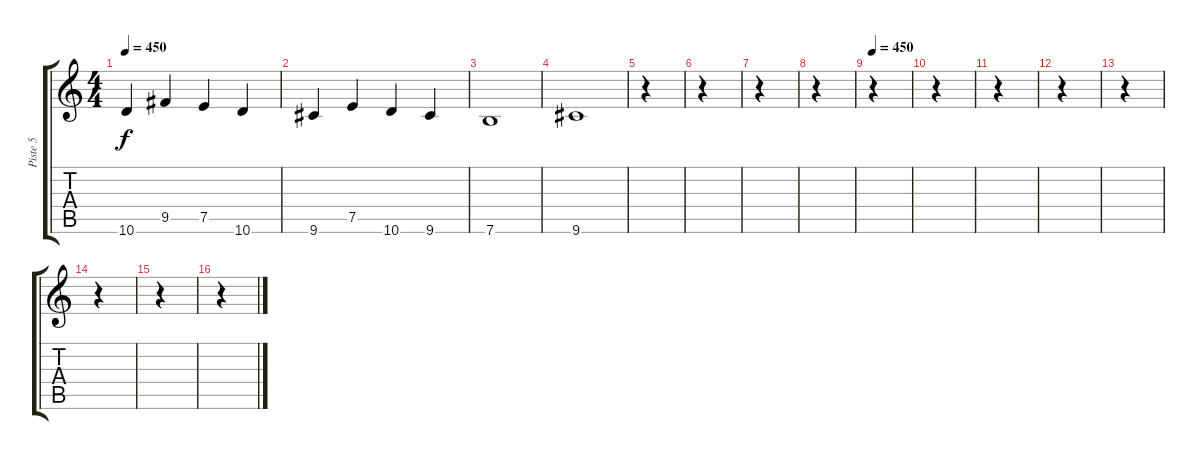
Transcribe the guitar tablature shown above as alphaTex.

\track ("Piste 5" "Piste 5") {instrument overdrivenguitar}
\staff {score tabs}
\tuning (E4 B3 G3 D3 A2 E2) {hide}
\ts (4 4)
\tempo 450
\clef g2
\ks c
10.6.4{dy f} 9.5.4 7.5.4 10.6.4 |
9.6.4 7.5.4 10.6.4 9.6.4 |
7.6.1 |
9.6.1 |
r.4 |
r.4 |
r.4 |
r.4 |
\tempo 450
r.4 |
r.4 |
r.4 |
r.4 |
r.4 |
r.4 |
r.4 |
r.4
